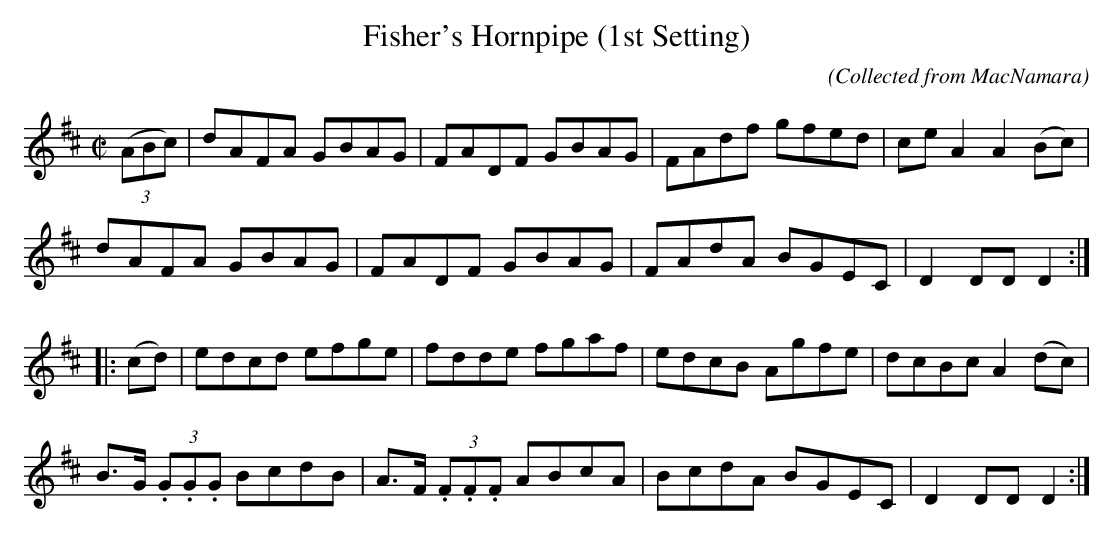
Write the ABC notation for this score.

X:1
T: Fisher's Hornpipe (1st Setting)
C: (Collected from MacNamara)
M: C|
K: D
((3ABc)|dAFA GBAG|FADF GBAG|FAdf gfed|ce A2 A2 (Bc)|
dAFA GBAG|FADF GBAG|FAdA BGEC|D2 DD D2 :|
|:(cd)|edcd efge|fdde fgaf|edcB Agfe|dcBc A2 (dc)|
B>G (3.G.G.G BcdB|A>F (3.F.F.F ABcA|BcdA BGEC|D2 DD D2 :|
